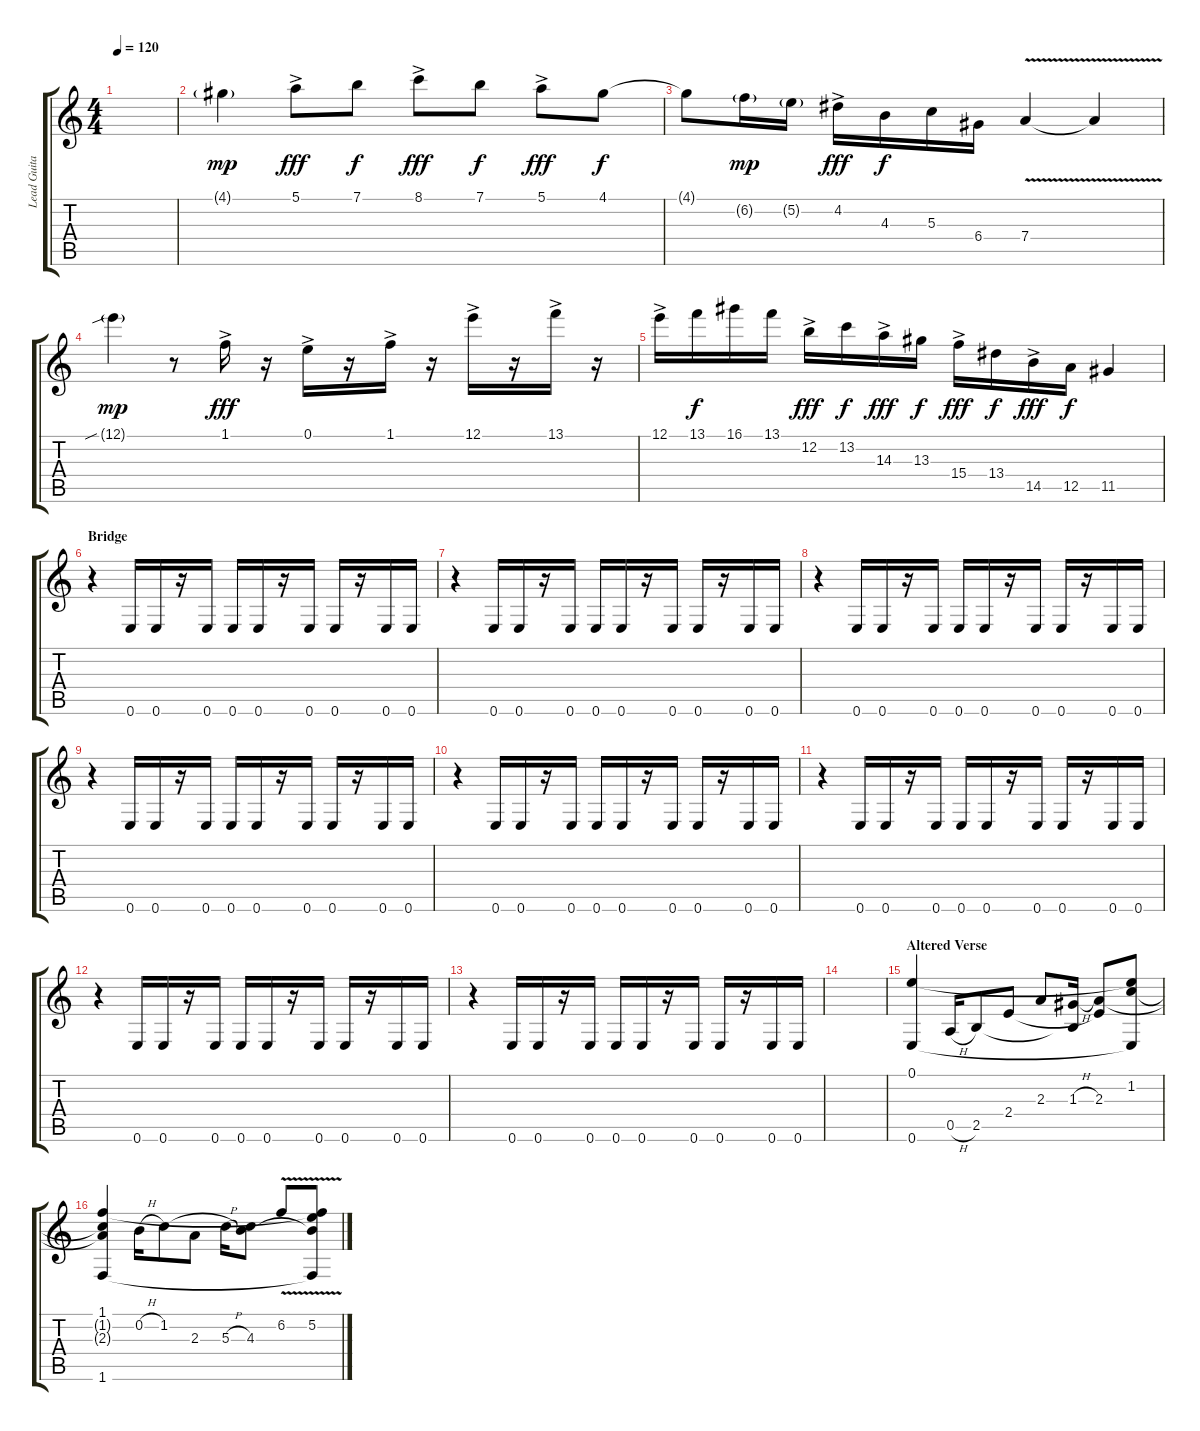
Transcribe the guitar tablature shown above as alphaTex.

\track ("Lead Guitar" "Lead Guita") {instrument distortionguitar}
\staff {score tabs}
\tuning (E4 B3 G3 D3 A2 E2) {hide}
\ts (4 4)
\tempo 120
\clef g2
\ks c
|
4.1{g}.4{dy mp} 5.1{ac}.8{dy fff} 7.1.8{dy f} 8.1{ac}.8{dy fff} 7.1.8{dy f} 5.1{ac}.8{dy fff} 4.1.8{dy f} |
4.1{t}.8 6.2{g}.16{dy mp} 5.2{g}.16 4.2{ac}.16{dy fff} 4.3.16{dy f} 5.3.16 6.4.16 7.4{v}.4 7.4{t}.4 |
12.1{sib g}.4{dy mp} r.8 1.1{ac}.16{dy fff} r.16 0.1{ac}.16 r.16 1.1{ac}.16 r.16 12.1{ac}.16 r.16 13.1{ac}.16 r.16 |
12.1{ac}.16 13.1.16{dy f} 16.1.16 13.1.16 12.2{ac}.16{dy fff} 13.2.16{dy f} 14.3{ac}.16{dy fff} 13.3.16{dy f} 15.4{ac}.16{dy fff} 13.4.16{dy f} 14.5{ac}.16{dy fff} 12.5.16{dy f} 11.5.4 |
\section ("" "Bridge")
r.4 0.6.16 0.6.16 r.16 0.6.16 0.6.16 0.6.16 r.16 0.6.16 0.6.16 r.16 0.6.16 0.6.16 |
r.4 0.6.16 0.6.16 r.16 0.6.16 0.6.16 0.6.16 r.16 0.6.16 0.6.16 r.16 0.6.16 0.6.16 |
r.4 0.6.16 0.6.16 r.16 0.6.16 0.6.16 0.6.16 r.16 0.6.16 0.6.16 r.16 0.6.16 0.6.16 |
r.4 0.6.16 0.6.16 r.16 0.6.16 0.6.16 0.6.16 r.16 0.6.16 0.6.16 r.16 0.6.16 0.6.16 |
r.4 0.6.16 0.6.16 r.16 0.6.16 0.6.16 0.6.16 r.16 0.6.16 0.6.16 r.16 0.6.16 0.6.16 |
r.4 0.6.16 0.6.16 r.16 0.6.16 0.6.16 0.6.16 r.16 0.6.16 0.6.16 r.16 0.6.16 0.6.16 |
r.4 0.6.16 0.6.16 r.16 0.6.16 0.6.16 0.6.16 r.16 0.6.16 0.6.16 r.16 0.6.16 0.6.16 |
r.4 0.6.16 0.6.16 r.16 0.6.16 0.6.16 0.6.16 r.16 0.6.16 0.6.16 r.16 0.6.16 0.6.16 |
|
\section ("" "Altered Verse")
(0.1 0.6).4{instrument acousticguitarsteel} 0.5{h}.16 2.5.8 2.4.8 2.3.8 (1.3{h} 2.5{t}).16 (2.3 2.4{t}).8 (0.1{t} 1.2 0.6{t}).8 |
(1.1 1.2{t} 2.3{t} 1.6).4 0.2{h}.16 1.2.8 2.3.8 5.3{h}.16 (1.2{t} 4.3).8 6.2{v}.8 (1.1{t} 5.2{v} 4.3{t} 1.6{t}).8
